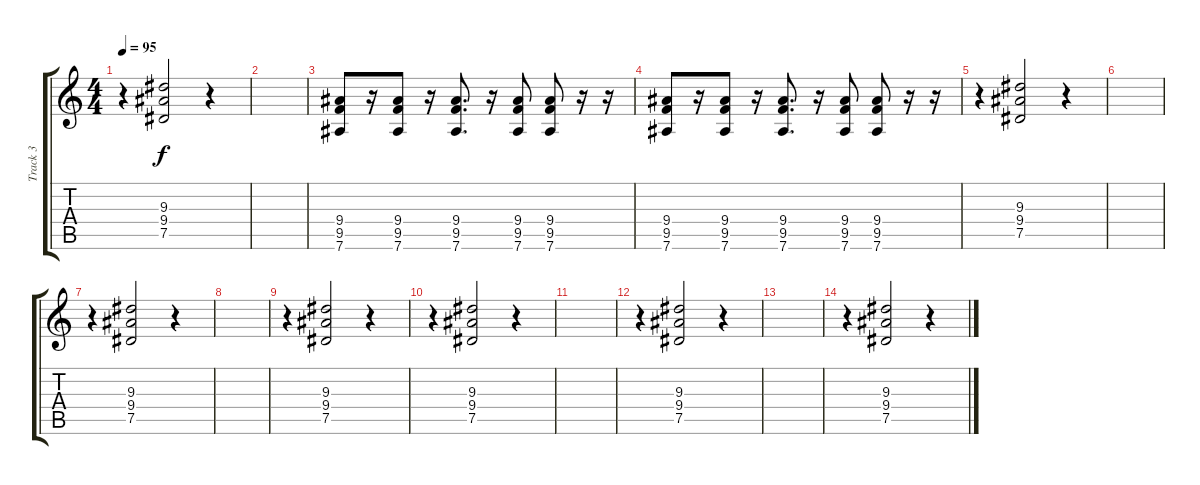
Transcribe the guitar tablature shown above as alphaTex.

\track ("Track 3" "Track 3") {instrument overdrivenguitar}
\staff {score tabs}
\tuning (Eb4 Bb3 Gb3 Db3 Ab2 Eb2) {hide}
\ts (4 4)
\tempo 95
\clef g2
\ks c
r.4{dy f} (9.3 9.4 7.5).2 r.4 |
|
(9.4 9.5 7.6).8 r.16 (9.4 9.5 7.6).8 r.16 (9.4 9.5 7.6).8{d} r.16 (9.4 9.5 7.6).8 (9.4 9.5 7.6).8 r.16 r.16 |
(9.4 9.5 7.6).8 r.16 (9.4 9.5 7.6).8 r.16 (9.4 9.5 7.6).8{d} r.16 (9.4 9.5 7.6).8 (9.4 9.5 7.6).8 r.16 r.16 |
r.4 (9.3 9.4 7.5).2 r.4 |
|
r.4 (9.3 9.4 7.5).2 r.4 |
|
r.4 (9.3 9.4 7.5).2 r.4 |
r.4 (9.3 9.4 7.5).2 r.4 |
|
r.4 (9.3 9.4 7.5).2 r.4 |
|
r.4 (9.3 9.4 7.5).2 r.4
